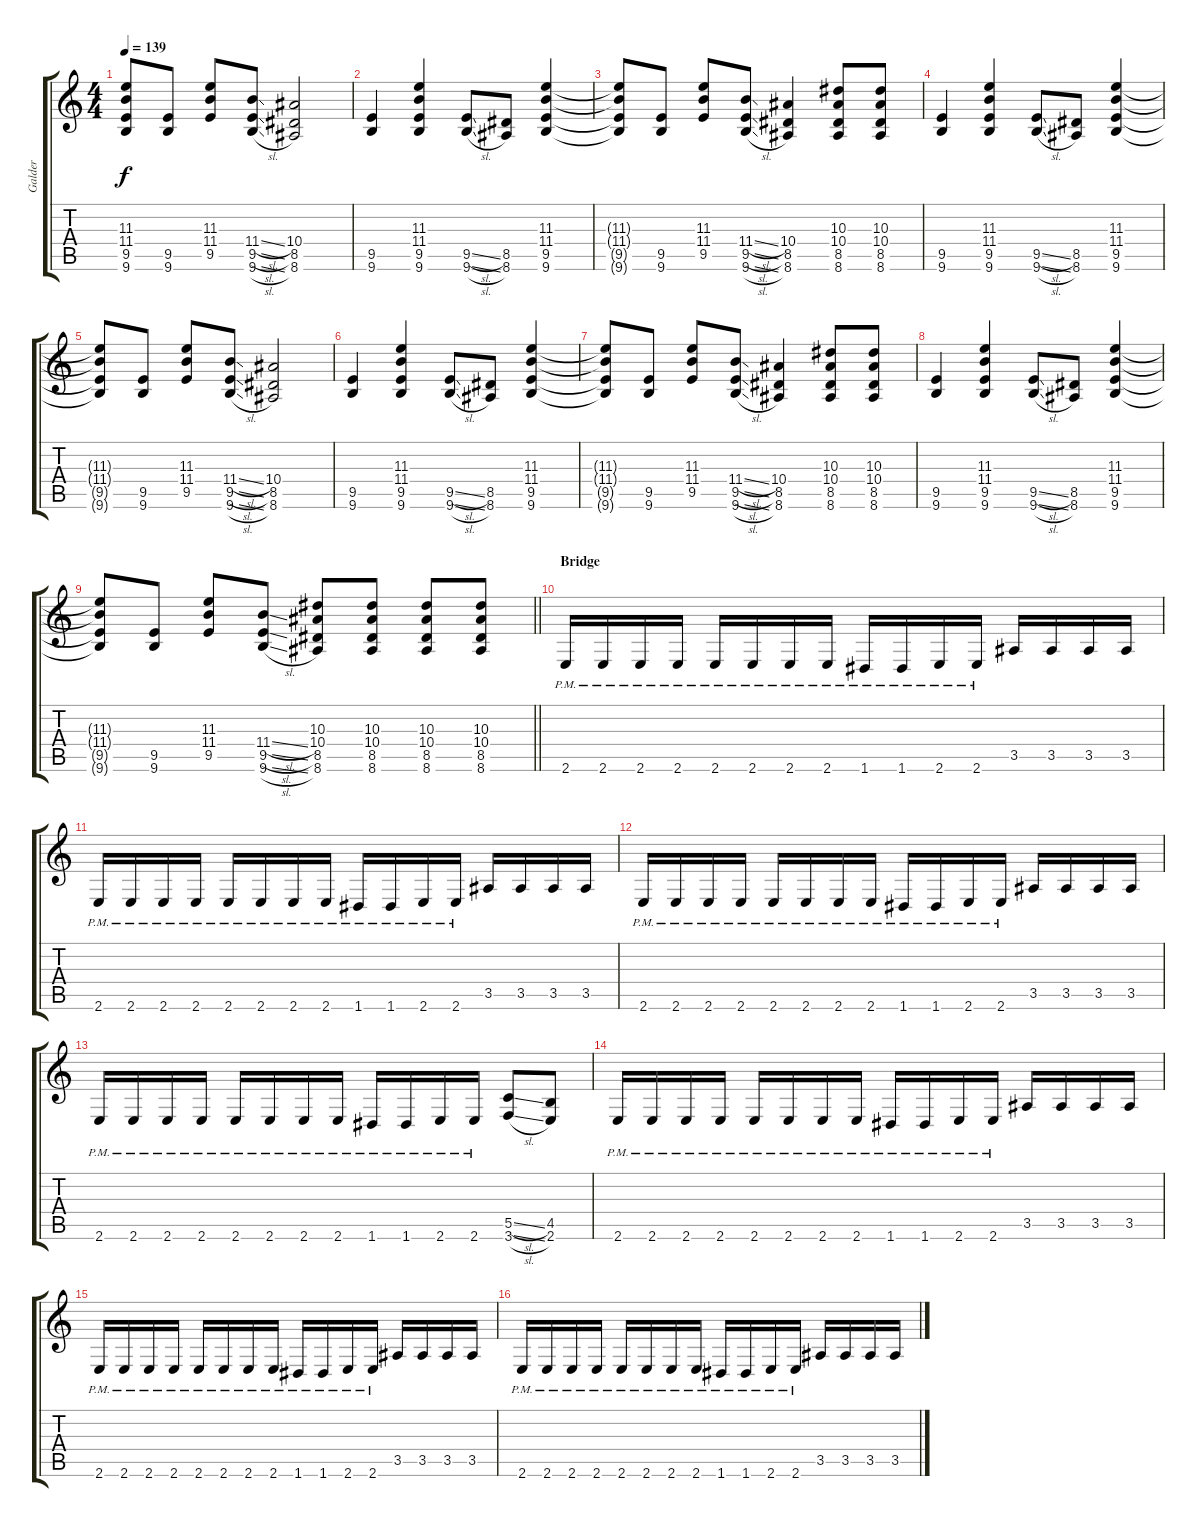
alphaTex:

\track ("Galder" "Galder") {instrument overdrivenguitar}
\staff {score tabs}
\tuning (D4 A3 F3 C3 G2 D2) {hide}
\ts (4 4)
\tempo 139
\clef g2
\ks c
(11.3{t} 11.4{t} 9.5{t} 9.6{t}).8{dy f} (9.5 9.6).8 (11.3 11.4 9.5).8 (11.4{sl} 9.5{sl} 9.6{sl}).8 (10.4 8.5 8.6).2 |
(9.5 9.6).4 (11.3 11.4 9.5 9.6).4 (9.5{sl} 9.6{sl}).8 (8.5 8.6).8 (11.3 11.4 9.5 9.6).4 |
(11.3{t} 11.4{t} 9.5{t} 9.6{t}).8 (9.5 9.6).8 (11.3 11.4 9.5).8 (11.4{sl} 9.5{sl} 9.6{sl}).8 (10.4 8.5 8.6).4 (10.3 10.4 8.5 8.6).8 (10.3 10.4 8.5 8.6).8 |
(9.5 9.6).4 (11.3 11.4 9.5 9.6).4 (9.5{sl} 9.6{sl}).8 (8.5 8.6).8 (11.3 11.4 9.5 9.6).4 |
(11.3{t} 11.4{t} 9.5{t} 9.6{t}).8 (9.5 9.6).8 (11.3 11.4 9.5).8 (11.4{sl} 9.5{sl} 9.6{sl}).8 (10.4 8.5 8.6).2 |
(9.5 9.6).4 (11.3 11.4 9.5 9.6).4 (9.5{sl} 9.6{sl}).8 (8.5 8.6).8 (11.3 11.4 9.5 9.6).4 |
(11.3{t} 11.4{t} 9.5{t} 9.6{t}).8 (9.5 9.6).8 (11.3 11.4 9.5).8 (11.4{sl} 9.5{sl} 9.6{sl}).8 (10.4 8.5 8.6).4 (10.3 10.4 8.5 8.6).8 (10.3 10.4 8.5 8.6).8 |
(9.5 9.6).4 (11.3 11.4 9.5 9.6).4 (9.5{sl} 9.6{sl}).8 (8.5 8.6).8 (11.3 11.4 9.5 9.6).4 |
\barLineRight lightlight
(11.3{t} 11.4{t} 9.5{t} 9.6{t}).8 (9.5 9.6).8 (11.3 11.4 9.5).8 (11.4{sl} 9.5{sl} 9.6{sl}).8 (10.3 10.4 8.5 8.6).8 (10.3 10.4 8.5 8.6).8 (10.3 10.4 8.5 8.6).8 (10.3 10.4 8.5 8.6).8 |
\section ("" "Bridge")
2.6{pm}.16 2.6{pm}.16 2.6{pm}.16 2.6{pm}.16 2.6{pm}.16 2.6{pm}.16 2.6{pm}.16 2.6{pm}.16 1.6{pm}.16 1.6{pm}.16 2.6{pm}.16 2.6{pm}.16 3.5.16 3.5.16 3.5.16 3.5.16 |
2.6{pm}.16 2.6{pm}.16 2.6{pm}.16 2.6{pm}.16 2.6{pm}.16 2.6{pm}.16 2.6{pm}.16 2.6{pm}.16 1.6{pm}.16 1.6{pm}.16 2.6{pm}.16 2.6{pm}.16 3.5.16 3.5.16 3.5.16 3.5.16 |
2.6{pm}.16 2.6{pm}.16 2.6{pm}.16 2.6{pm}.16 2.6{pm}.16 2.6{pm}.16 2.6{pm}.16 2.6{pm}.16 1.6{pm}.16 1.6{pm}.16 2.6{pm}.16 2.6{pm}.16 3.5.16 3.5.16 3.5.16 3.5.16 |
2.6{pm}.16 2.6{pm}.16 2.6{pm}.16 2.6{pm}.16 2.6{pm}.16 2.6{pm}.16 2.6{pm}.16 2.6{pm}.16 1.6{pm}.16 1.6{pm}.16 2.6{pm}.16 2.6{pm}.16 (5.5{sl} 3.6{sl}).8 (4.5 2.6).8 |
2.6{pm}.16 2.6{pm}.16 2.6{pm}.16 2.6{pm}.16 2.6{pm}.16 2.6{pm}.16 2.6{pm}.16 2.6{pm}.16 1.6{pm}.16 1.6{pm}.16 2.6{pm}.16 2.6{pm}.16 3.5.16 3.5.16 3.5.16 3.5.16 |
2.6{pm}.16 2.6{pm}.16 2.6{pm}.16 2.6{pm}.16 2.6{pm}.16 2.6{pm}.16 2.6{pm}.16 2.6{pm}.16 1.6{pm}.16 1.6{pm}.16 2.6{pm}.16 2.6{pm}.16 3.5.16 3.5.16 3.5.16 3.5.16 |
2.6{pm}.16 2.6{pm}.16 2.6{pm}.16 2.6{pm}.16 2.6{pm}.16 2.6{pm}.16 2.6{pm}.16 2.6{pm}.16 1.6{pm}.16 1.6{pm}.16 2.6{pm}.16 2.6{pm}.16 3.5.16 3.5.16 3.5.16 3.5.16
